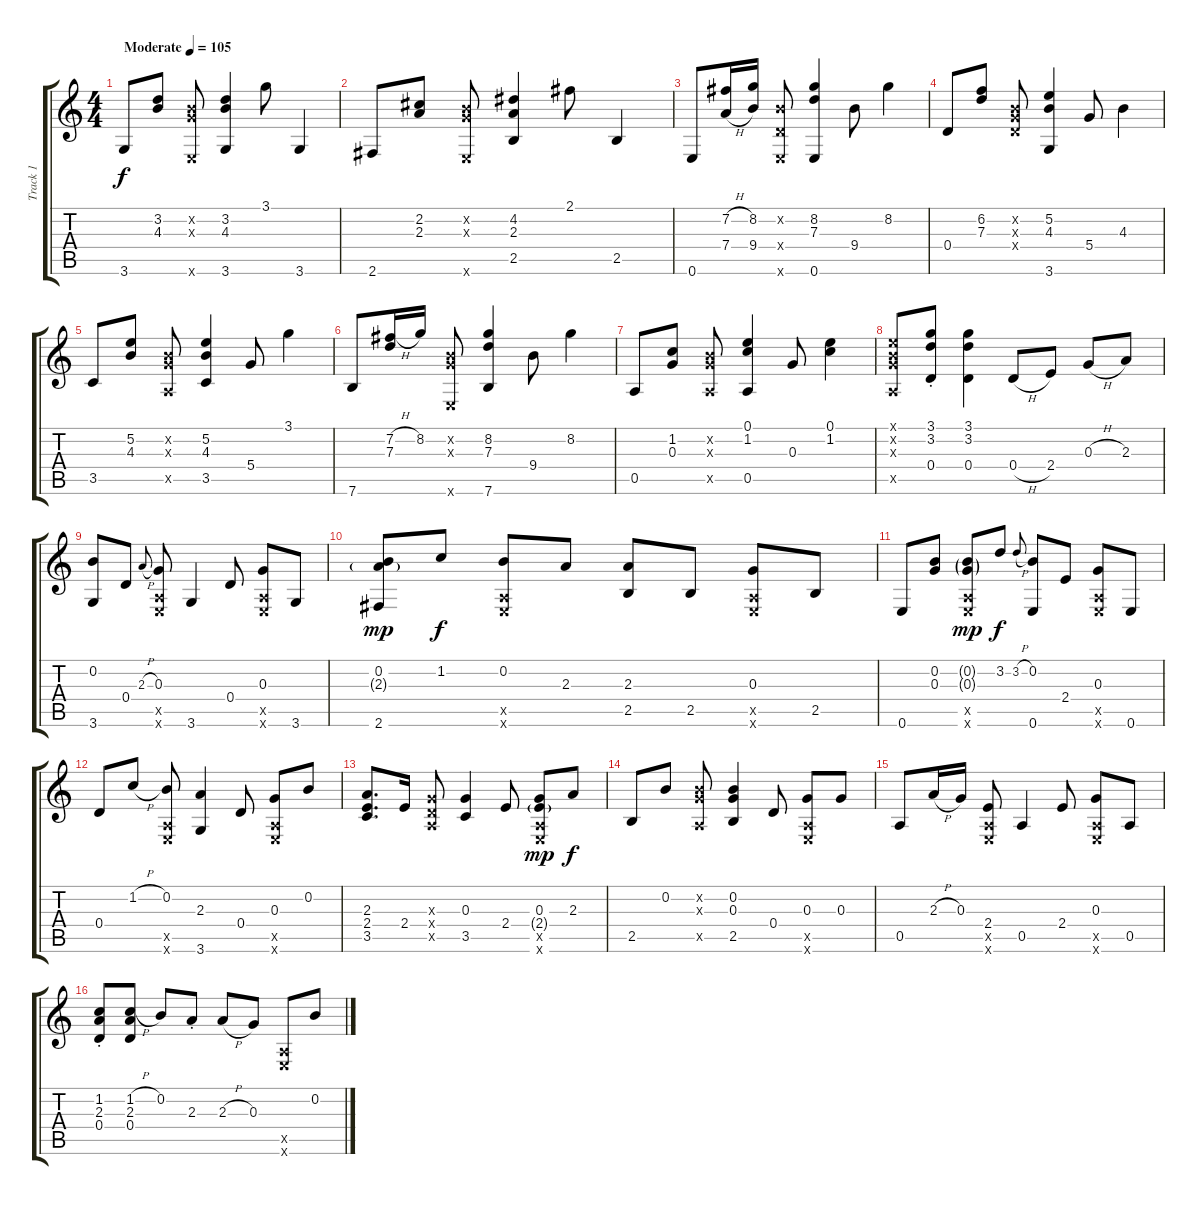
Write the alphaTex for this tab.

\track ("Track 1" "Track 1") {instrument acousticguitarsteel}
\staff {score tabs}
\tuning (E4 B3 G3 D3 A2 E2) {hide}
\ts (4 4)
\tempo (105 "Moderate")
\clef g2
\ks c
3.6.8{dy f instrument acousticguitarsteel} (3.2 4.3).8 (0.2{x} 0.3{x} 0.6{x}).8 (3.2 4.3 3.6).4 3.1.8 3.6.4 |
2.6.8 (2.2 2.3).8 (0.2{x} 0.3{x} 0.6{x}).8 (4.2 2.3 2.5).4 2.1.8 2.5.4 |
0.6.8 (7.2{h} 7.4{h}).16 (8.2 9.4).16 (0.2{x} 0.4{x} 0.6{x}).8 (8.2 7.3 0.6).4 9.4.8 8.2.4 |
0.4.8 (6.2 7.3).8 (0.2{x} 0.3{x} 0.4{x}).8 (5.2 4.3 3.6).4 5.4.8 4.3.4 |
3.5.8 (5.2 4.3).8 (0.2{x} 0.3{x} 0.5{x}).8 (5.2 4.3 3.5).4 5.4.8 3.1.4 |
7.6.8 (7.2{h} 7.3).16 8.2.16 (0.2{x} 0.3{x} 0.6{x}).8 (8.2 7.3 7.6).4 9.4.8 8.2.4 |
0.5.8 (1.2 0.3).8 (0.2{x} 0.3{x} 0.5{x}).8 (0.1 1.2 0.5).4 0.3.8 (0.1 1.2).4 |
(0.1{x} 0.2{x} 0.3{x} 0.5{x}).8 (3.1{st} 3.2{st} 0.4{st}).8 (3.1 3.2 0.4).4 0.4{h}.8 2.4.8 0.3{h}.8 2.3.8 |
(0.2 3.6).8 0.4.8 2.3{h}.8{gr onbeat} (0.3 0.5{x} 0.6{x}).8 3.6.4 0.4.8 (0.3 0.5{x} 0.6{x}).8 3.6.8 |
(0.2 2.3{g} 2.6).8{dy mp} 1.2.8{dy f} (0.2 0.5{x} 0.6{x}).8 2.3.8 (2.3 2.5).8 2.5.8 (0.3 0.5{x} 0.6{x}).8 2.5.8 |
0.6.8 (0.2 0.3).8 (0.2{g} 0.3{g} 0.5{x} 0.6{x}).8{dy mp} 3.2.8{dy f} 3.2{h}.8{gr onbeat} (0.2 0.6).8 2.4.8 (0.3 0.5{x} 0.6{x}).8 0.6.8 |
0.4.8 1.2{h}.8 (0.2 0.5{x} 0.6{x}).8 (2.3 3.6).4 0.4.8 (0.3 0.5{x} 0.6{x}).8 0.2.8 |
(2.3 2.4 3.5).8{d} 2.4.16 (0.3{x} 0.4{x} 0.5{x}).8 (0.3 3.5).4 2.4.8 (0.3 2.4{g} 0.5{x} 0.6{x}).8{dy mp} 2.3.8{dy f} |
2.5.8 0.2.8 (0.2{x} 0.3{x} 0.5{x}).8 (0.2 0.3 2.5).4 0.4.8 (0.3 0.5{x} 0.6{x}).8 0.3.8 |
0.5.8 2.3{h}.16 0.3.16 (2.4 0.5{x} 0.6{x}).8 0.5.4 2.4.8 (0.3 0.5{x} 0.6{x}).8 0.5.8 |
(1.2{st} 2.3{st} 0.4{st}).8 (1.2{h} 2.3 0.4).8 0.2.8 2.3{st}.8 2.3{h}.8 0.3.8 (0.5{x} 0.6{x}).8 0.2.8
